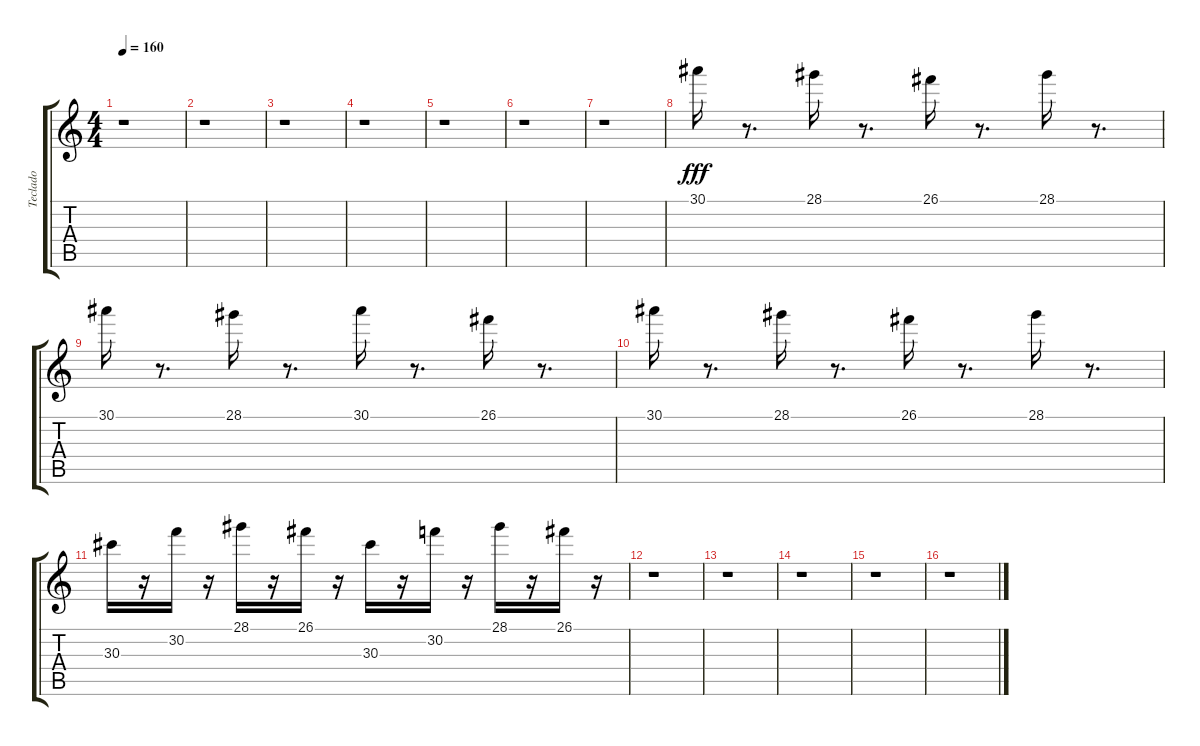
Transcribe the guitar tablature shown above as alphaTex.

\track ("Teclado" "Teclado") {instrument stringensemble1}
\staff {score tabs}
\tuning (E4 B3 G3 D3 A2 E2) {hide}
\ts (4 4)
\tempo 160
\clef g2
\ks c
r.1{dy fff} |
r.1 |
r.1 |
r.1 |
r.1 |
r.1 |
r.1{volume 16} |
30.1.16 r.8{d} 28.1.16 r.8{d} 26.1.16 r.8{d} 28.1.16 r.8{d} |
30.1.16 r.8{d} 28.1.16 r.8{d} 30.1.16 r.8{d} 26.1.16 r.8{d} |
30.1.16 r.8{d} 28.1.16 r.8{d} 26.1.16 r.8{d} 28.1.16 r.8{d} |
30.3.16 r.16 30.2.16 r.16 28.1.16 r.16 26.1.16 r.16 30.3.16 r.16 30.2.16 r.16 28.1.16 r.16 26.1.16 r.16 |
r.1 |
r.1 |
r.1 |
r.1 |
r.1
